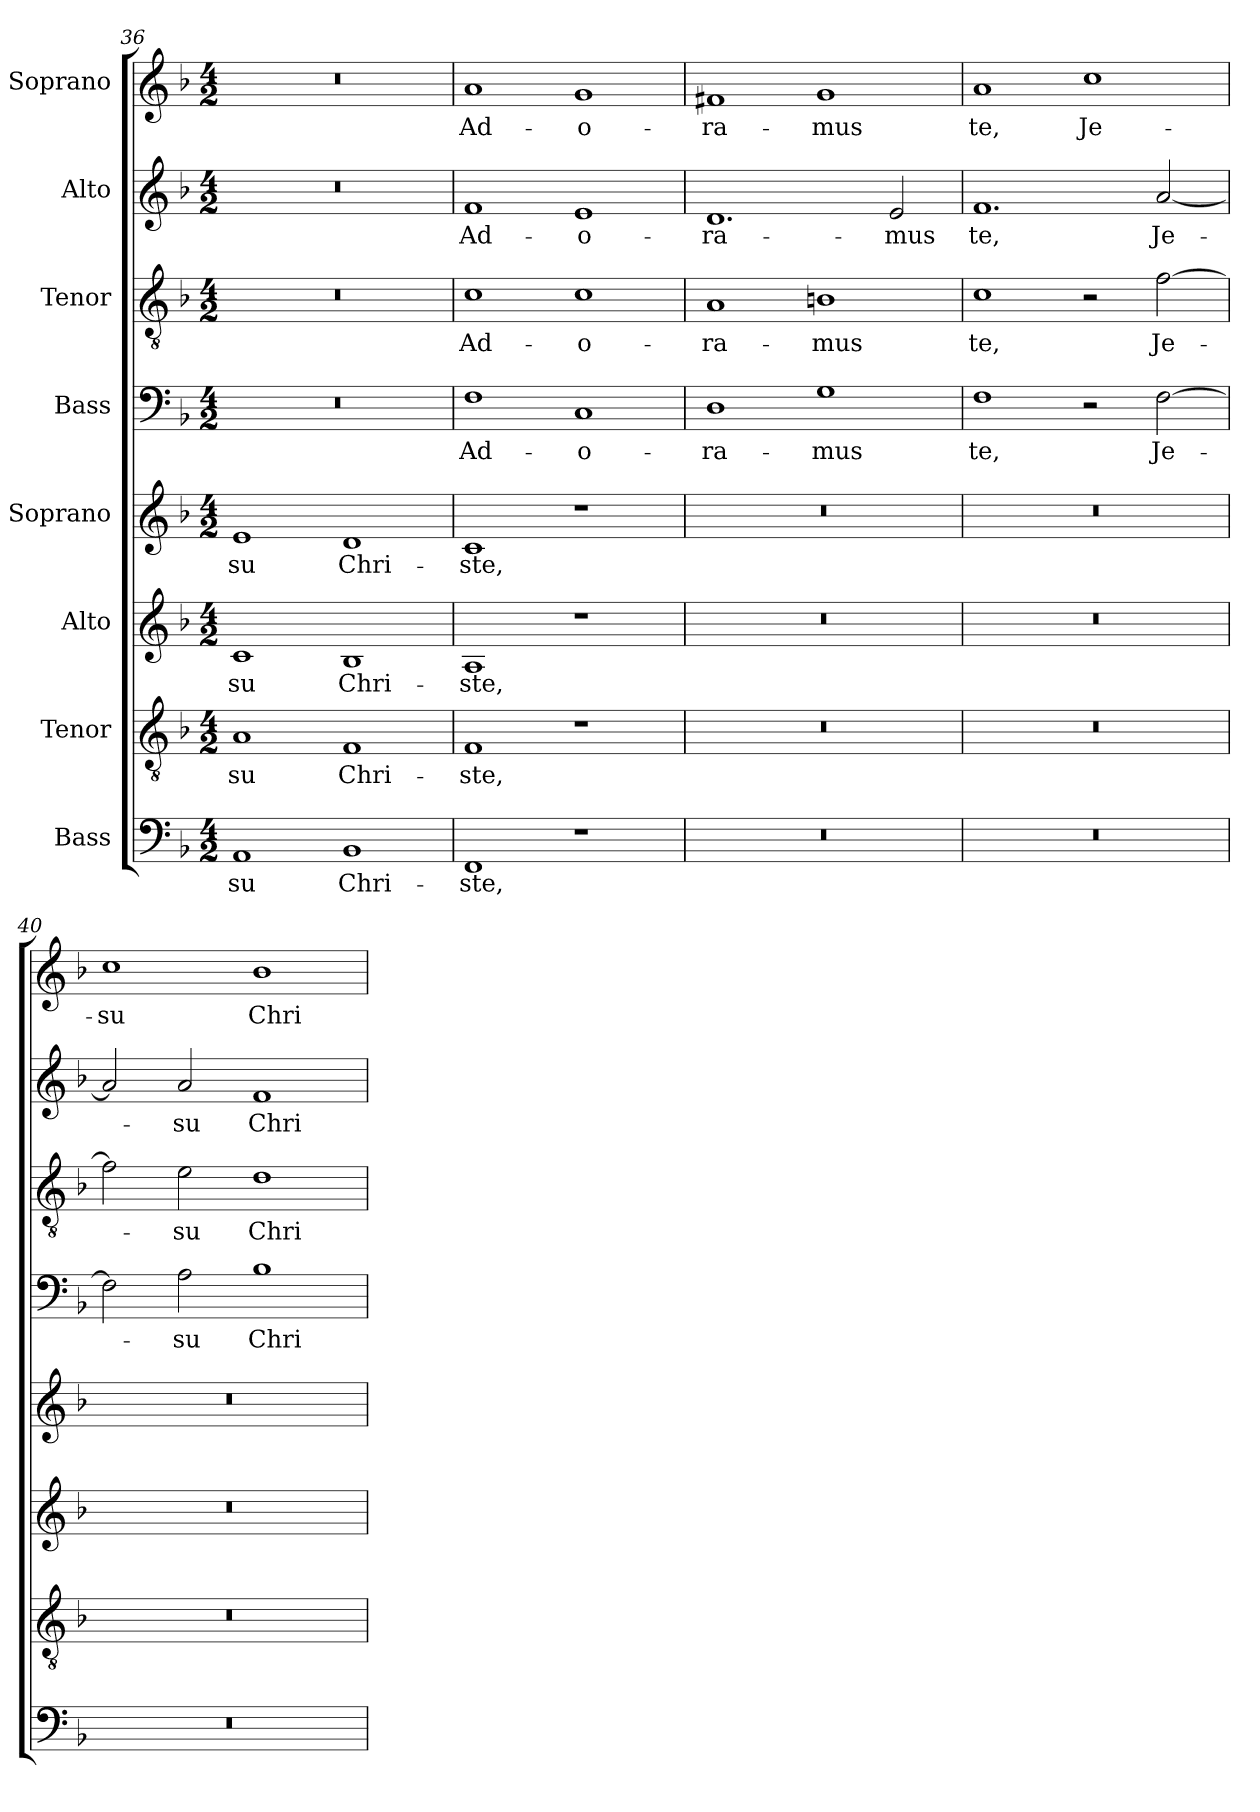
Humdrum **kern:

**kern	**text	**kern	**text	**kern	**text	**kern	**text	**kern	**text	**kern	**text	**kern	**text	**kern	**text
*part8	*part8	*part7	*part7	*part6	*part6	*part5	*part5	*part4	*part4	*part3	*part3	*part2	*part2	*part1	*part1
*staff8	*staff8	*staff7	*staff7	*staff6	*staff6	*staff5	*staff5	*staff4	*staff4	*staff3	*staff3	*staff2	*staff2	*staff1	*staff1
*I"Bass	*	*I"Tenor	*	*I"Alto	*	*I"Soprano	*	*I"Bass	*	*I"Tenor	*	*I"Alto	*	*I"Soprano	*
!!LO:PB:g=z
*clefF4	*	*clefGv2	*	*clefG2	*	*clefG2	*	*clefF4	*	*clefGv2	*	*clefG2	*	*clefG2	*
*k[b-]	*	*k[b-]	*	*k[b-]	*	*k[b-]	*	*k[b-]	*	*k[b-]	*	*k[b-]	*	*k[b-]	*
*F:	*	*F:	*	*F:	*	*F:	*	*F:	*	*F:	*	*F:	*	*F:	*
*M4/2	*	*M4/2	*	*M4/2	*	*M4/2	*	*M4/2	*	*M4/2	*	*M4/2	*	*M4/2	*
=36	=36	=36	=36	=36	=36	=36	=36	=36	=36	=36	=36	=36	=36	=36	=36
1AA	-su	1A	-su	1c	-su	1e	-su	0r	.	0r	.	0r	.	0r	.
1BB-	Chri-	1F	Chri-	1B-	Chri-	1d	Chri-	.	.	.	.	.	.	.	.
=37	=37	=37	=37	=37	=37	=37	=37	=37	=37	=37	=37	=37	=37	=37	=37
1FF	-ste,	1F	-ste,	1A	-ste,	1c	-ste,	1F	Ad-	1c	Ad-	1f	Ad-	1a	Ad-
1r	.	1r	.	1r	.	1r	.	1C	-o-	1c	-o-	1e	-o-	1g	-o-
=38	=38	=38	=38	=38	=38	=38	=38	=38	=38	=38	=38	=38	=38	=38	=38
0r	.	0r	.	0r	.	0r	.	1D	-ra-	1A	-ra-	1.d	-ra-	1f#X	-ra-
.	.	.	.	.	.	.	.	1G	-mus	1Bn	-mus	.	.	1g	-mus
.	.	.	.	.	.	.	.	.	.	.	.	2e/	-mus	.	.
=39	=39	=39	=39	=39	=39	=39	=39	=39	=39	=39	=39	=39	=39	=39	=39
0r	.	0r	.	0r	.	0r	.	1F	te,	1c	te,	1.f	te,	1a	te,
.	.	.	.	.	.	.	.	2r	.	2r	.	.	.	1cc	Je-
.	.	.	.	.	.	.	.	[2F\	Je-	[2f\	Je-	[2a/	Je-	.	.
=40	=40	=40	=40	=40	=40	=40	=40	=40	=40	=40	=40	=40	=40	=40	=40
0r	.	0r	.	0r	.	0r	.	2F\]	.	2f\]	.	2a/]	.	1cc	-su
.	.	.	.	.	.	.	.	2A\	-su	2e\	-su	2a/	-su	.	.
.	.	.	.	.	.	.	.	1B-	Chri-	1d	Chri-	1f	Chri-	1b-	Chri-
=	=	=	=	=	=	=	=	=	=	=	=	=	=	=	=
*-	*-	*-	*-	*-	*-	*-	*-	*-	*-	*-	*-	*-	*-	*-	*-
